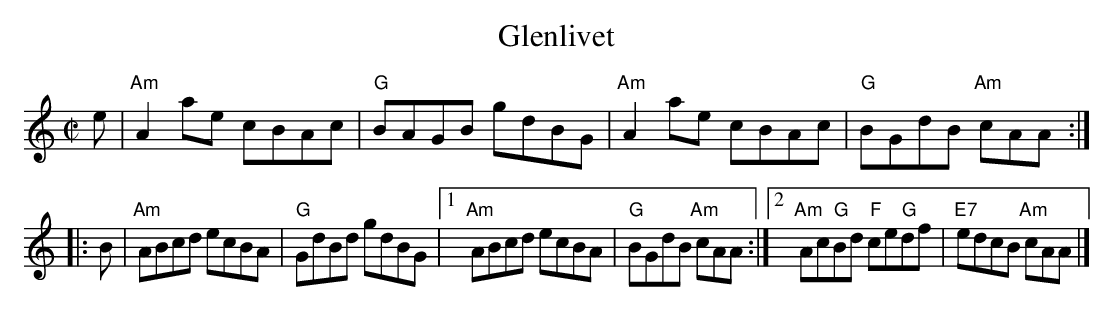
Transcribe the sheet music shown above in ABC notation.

X:1
T:Glenlivet
M:C|
L:1/8
K:Am
e \
| "Am"A2ae cBAc | "G"BAGB gdBG \
| "Am"A2ae cBAc | "G"BGdB "Am"cAA :|
|: B \
| "Am"ABcd ecBA | "G"GdBd gdBG \
|1 "Am"ABcd ecBA | "G"BGdB "Am"cAA \
:|2 "Am"Ac"G"Bd "F"ce"G"df | "E7"edcB "Am"cAA |]
